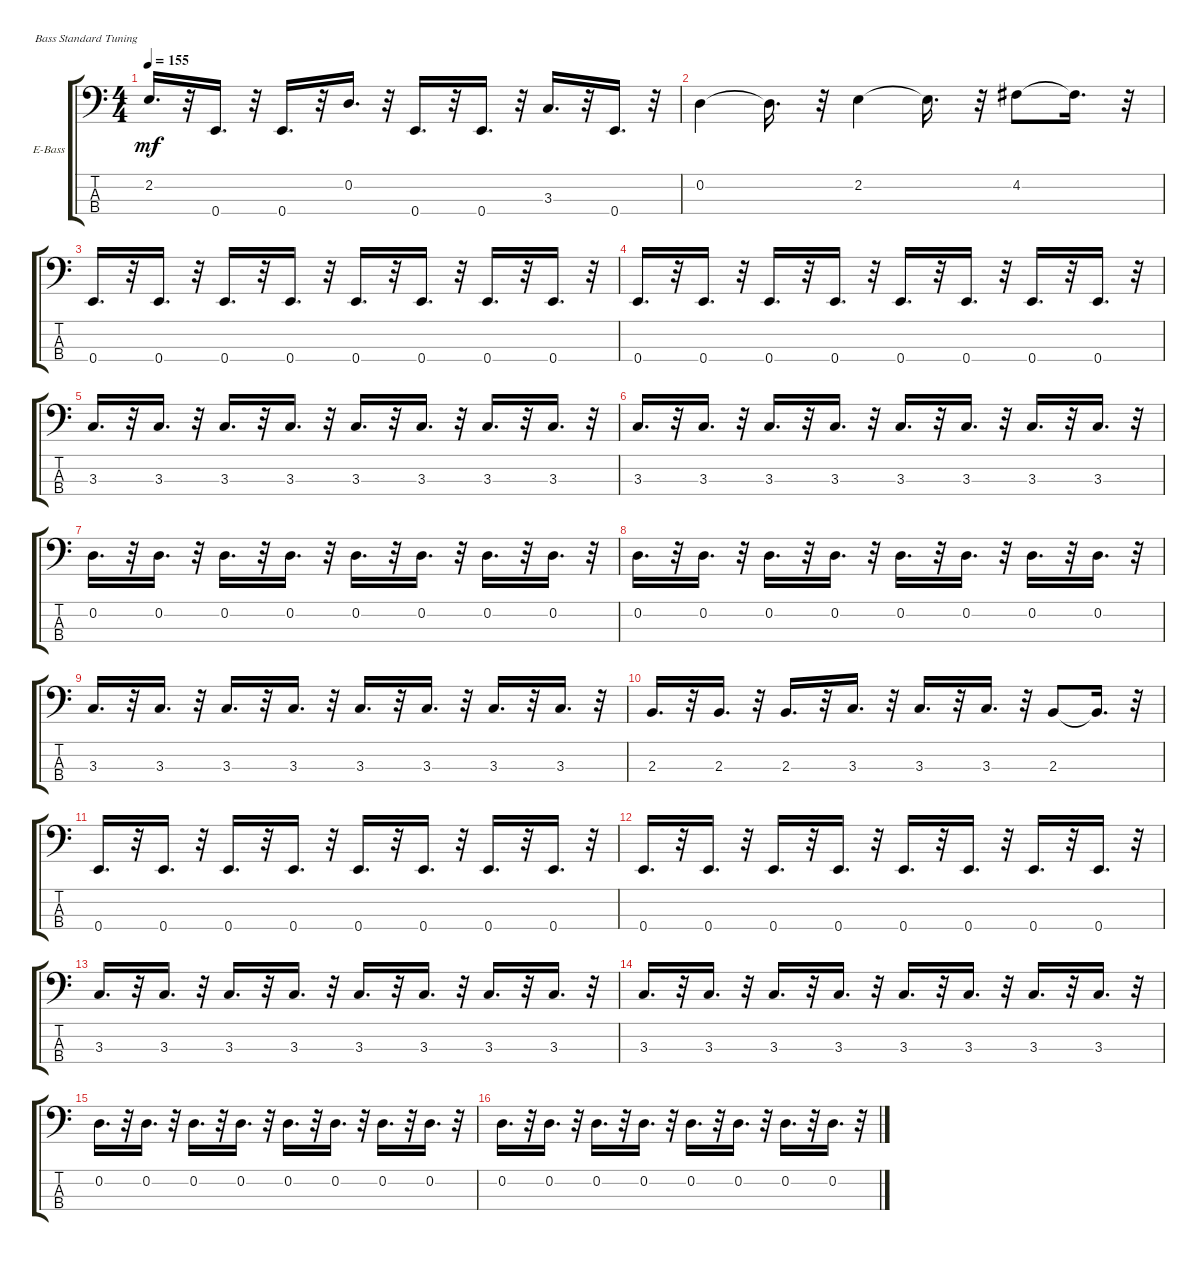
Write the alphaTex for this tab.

\bracketExtendMode groupsimilarinstruments
\firstSystemTrackNameOrientation horizontal
\otherSystemsTrackNameOrientation horizontal
\track ("" "E-Bass") {instrument electricbassfinger}
\staff {score tabs}
\tuning (G2 D2 A1 E1)
\ts (4 4)
\tempo 155
\clef f4
\ks c
2.2.16{d dy mf} r.32 0.4.16{d} r.32 0.4.16{d} r.32 0.2.16{d} r.32 0.4.16{d} r.32 0.4.16{d} r.32 3.3.16{d} r.32 0.4.16{d} r.32 |
0.2.4 0.2{t}.16{d} r.32 2.2.4 2.2{t}.16{d} r.32 4.2.8 4.2{t}.16{d} r.32 |
0.4.16{d} r.32 0.4.16{d} r.32 0.4.16{d} r.32 0.4.16{d} r.32 0.4.16{d} r.32 0.4.16{d} r.32 0.4.16{d} r.32 0.4.16{d} r.32 |
0.4.16{d} r.32 0.4.16{d} r.32 0.4.16{d} r.32 0.4.16{d} r.32 0.4.16{d} r.32 0.4.16{d} r.32 0.4.16{d} r.32 0.4.16{d} r.32 |
3.3.16{d} r.32 3.3.16{d} r.32 3.3.16{d} r.32 3.3.16{d} r.32 3.3.16{d} r.32 3.3.16{d} r.32 3.3.16{d} r.32 3.3.16{d} r.32 |
3.3.16{d} r.32 3.3.16{d} r.32 3.3.16{d} r.32 3.3.16{d} r.32 3.3.16{d} r.32 3.3.16{d} r.32 3.3.16{d} r.32 3.3.16{d} r.32 |
0.2.16{d} r.32 0.2.16{d} r.32 0.2.16{d} r.32 0.2.16{d} r.32 0.2.16{d} r.32 0.2.16{d} r.32 0.2.16{d} r.32 0.2.16{d} r.32 |
0.2.16{d} r.32 0.2.16{d} r.32 0.2.16{d} r.32 0.2.16{d} r.32 0.2.16{d} r.32 0.2.16{d} r.32 0.2.16{d} r.32 0.2.16{d} r.32 |
3.3.16{d} r.32 3.3.16{d} r.32 3.3.16{d} r.32 3.3.16{d} r.32 3.3.16{d} r.32 3.3.16{d} r.32 3.3.16{d} r.32 3.3.16{d} r.32 |
2.3.16{d} r.32 2.3.16{d} r.32 2.3.16{d} r.32 3.3.16{d} r.32 3.3.16{d} r.32 3.3.16{d} r.32 2.3.8 2.3{t}.16{d} r.32 |
0.4.16{d} r.32 0.4.16{d} r.32 0.4.16{d} r.32 0.4.16{d} r.32 0.4.16{d} r.32 0.4.16{d} r.32 0.4.16{d} r.32 0.4.16{d} r.32 |
0.4.16{d} r.32 0.4.16{d} r.32 0.4.16{d} r.32 0.4.16{d} r.32 0.4.16{d} r.32 0.4.16{d} r.32 0.4.16{d} r.32 0.4.16{d} r.32 |
3.3.16{d} r.32 3.3.16{d} r.32 3.3.16{d} r.32 3.3.16{d} r.32 3.3.16{d} r.32 3.3.16{d} r.32 3.3.16{d} r.32 3.3.16{d} r.32 |
3.3.16{d} r.32 3.3.16{d} r.32 3.3.16{d} r.32 3.3.16{d} r.32 3.3.16{d} r.32 3.3.16{d} r.32 3.3.16{d} r.32 3.3.16{d} r.32 |
0.2.16{d} r.32 0.2.16{d} r.32 0.2.16{d} r.32 0.2.16{d} r.32 0.2.16{d} r.32 0.2.16{d} r.32 0.2.16{d} r.32 0.2.16{d} r.32 |
0.2.16{d} r.32 0.2.16{d} r.32 0.2.16{d} r.32 0.2.16{d} r.32 0.2.16{d} r.32 0.2.16{d} r.32 0.2.16{d} r.32 0.2.16{d} r.32
